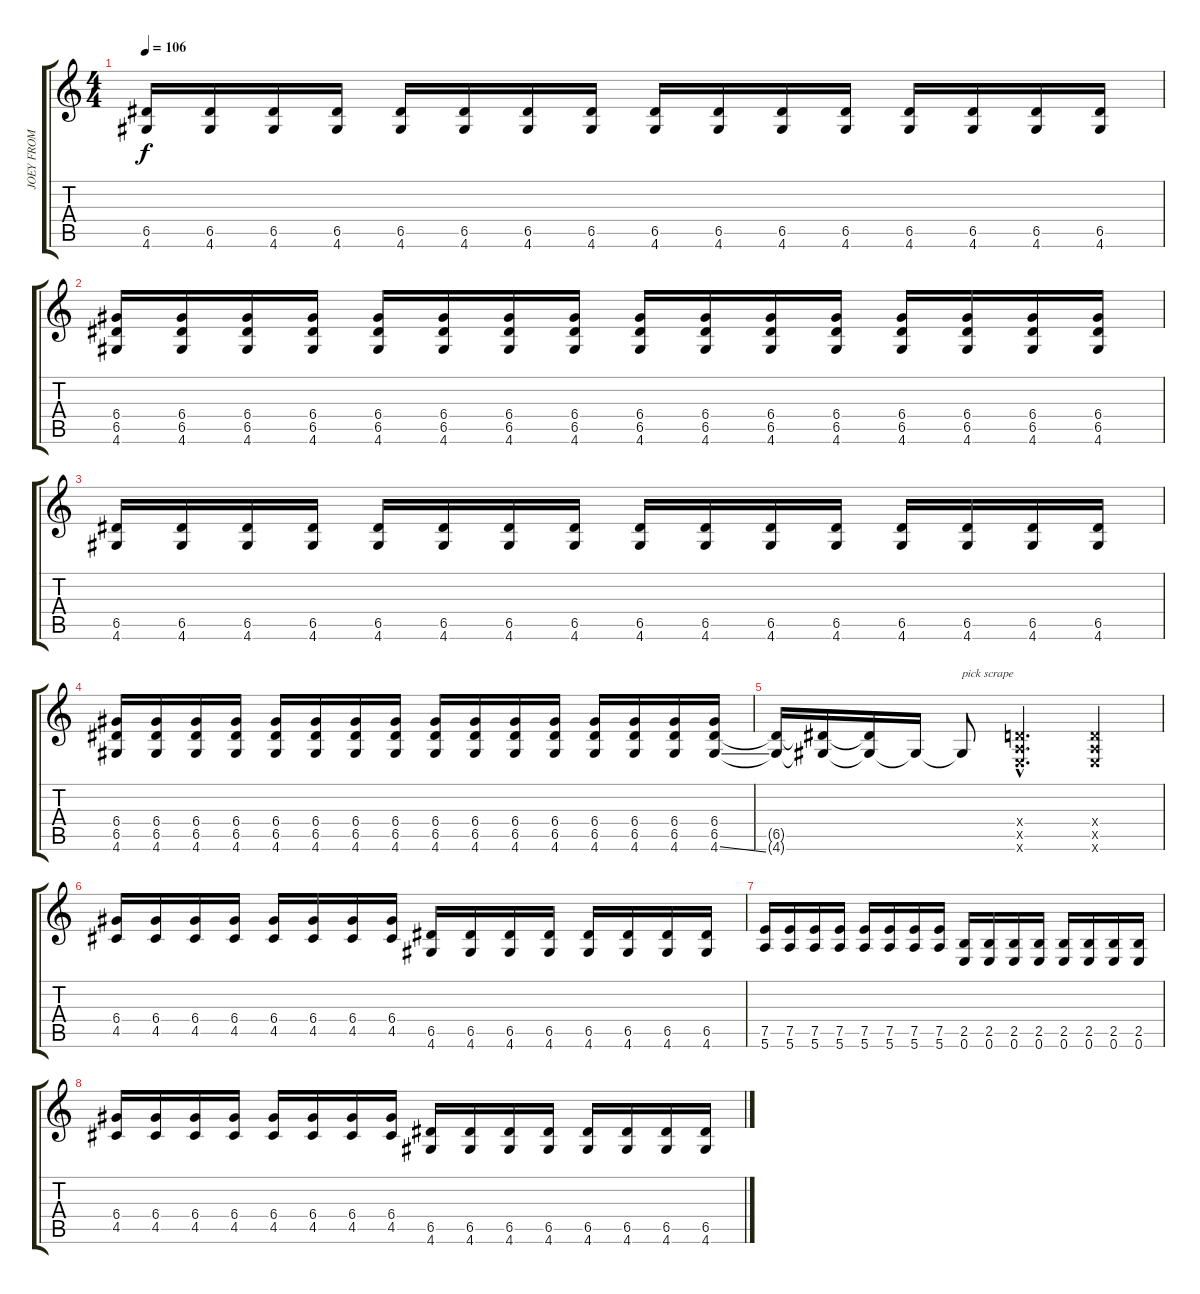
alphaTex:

\track ("JOEY FROM SLIPKNOT" "JOEY FROM ") {instrument distortionguitar}
\staff {score tabs}
\tuning (E4 B3 G3 D3 A2 E2) {hide}
\ts (4 4)
\tempo 106
\clef g2
\ks c
(6.5 4.6).16{dy f instrument distortionguitar} (6.5 4.6).16 (6.5 4.6).16 (6.5 4.6).16 (6.5 4.6).16 (6.5 4.6).16 (6.5 4.6).16 (6.5 4.6).16 (6.5 4.6).16 (6.5 4.6).16 (6.5 4.6).16 (6.5 4.6).16 (6.5 4.6).16 (6.5 4.6).16 (6.5 4.6).16 (6.5 4.6).16 |
(6.4 6.5 4.6).16 (6.4 6.5 4.6).16 (6.4 6.5 4.6).16 (6.4 6.5 4.6).16 (6.4 6.5 4.6).16 (6.4 6.5 4.6).16 (6.4 6.5 4.6).16 (6.4 6.5 4.6).16 (6.4 6.5 4.6).16 (6.4 6.5 4.6).16 (6.4 6.5 4.6).16 (6.4 6.5 4.6).16 (6.4 6.5 4.6).16 (6.4 6.5 4.6).16 (6.4 6.5 4.6).16 (6.4 6.5 4.6).16 |
(6.5 4.6).16 (6.5 4.6).16 (6.5 4.6).16 (6.5 4.6).16 (6.5 4.6).16 (6.5 4.6).16 (6.5 4.6).16 (6.5 4.6).16 (6.5 4.6).16 (6.5 4.6).16 (6.5 4.6).16 (6.5 4.6).16 (6.5 4.6).16 (6.5 4.6).16 (6.5 4.6).16 (6.5 4.6).16 |
(6.4 6.5 4.6).16 (6.4 6.5 4.6).16 (6.4 6.5 4.6).16 (6.4 6.5 4.6).16 (6.4 6.5 4.6).16 (6.4 6.5 4.6).16 (6.4 6.5 4.6).16 (6.4 6.5 4.6).16 (6.4 6.5 4.6).16 (6.4 6.5 4.6).16 (6.4 6.5 4.6).16 (6.4 6.5 4.6).16 (6.4 6.5 4.6).16 (6.4 6.5 4.6).16 (6.4 6.5 4.6).16 (6.4 6.5 4.6{ss}).16 |
(6.5{t} 4.6{t}).16 (6.5{t} 4.6{t}).16 (6.5{t} 4.6{t}).16 4.6{t}.16 4.6{t}.8{txt "pick scrape"} (0.4{hac x} 0.5{hac x} 0.6{hac x}).4{d} (0.4{x} 0.5{x} 0.6{x}).4 |
(6.4 4.5).16 (6.4 4.5).16 (6.4 4.5).16 (6.4 4.5).16 (6.4 4.5).16 (6.4 4.5).16 (6.4 4.5).16 (6.4 4.5).16 (6.5 4.6).16 (6.5 4.6).16 (6.5 4.6).16 (6.5 4.6).16 (6.5 4.6).16 (6.5 4.6).16 (6.5 4.6).16 (6.5 4.6).16 |
(7.5 5.6).16 (7.5 5.6).16 (7.5 5.6).16 (7.5 5.6).16 (7.5 5.6).16 (7.5 5.6).16 (7.5 5.6).16 (7.5 5.6).16 (2.5 0.6).16 (2.5 0.6).16 (2.5 0.6).16 (2.5 0.6).16 (2.5 0.6).16 (2.5 0.6).16 (2.5 0.6).16 (2.5 0.6).16 |
(6.4 4.5).16 (6.4 4.5).16 (6.4 4.5).16 (6.4 4.5).16 (6.4 4.5).16 (6.4 4.5).16 (6.4 4.5).16 (6.4 4.5).16 (6.5 4.6).16 (6.5 4.6).16 (6.5 4.6).16 (6.5 4.6).16 (6.5 4.6).16 (6.5 4.6).16 (6.5 4.6).16 (6.5 4.6).16
